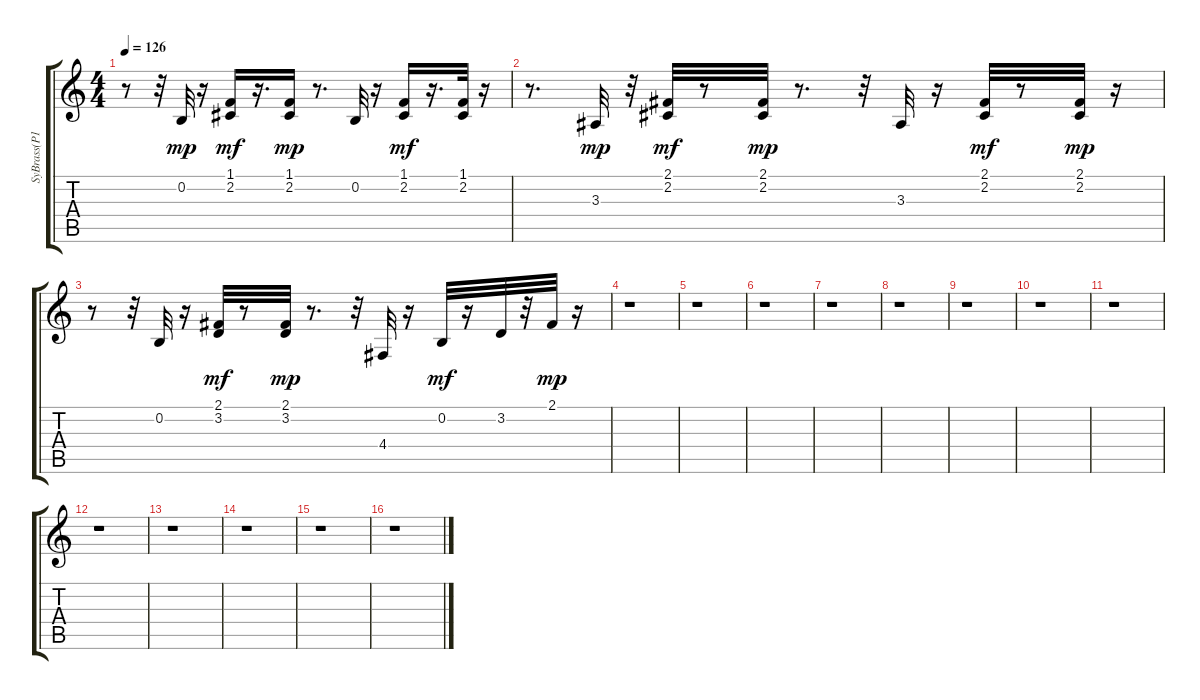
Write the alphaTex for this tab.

\track ("SyBrass(P137)" "SyBrass(P1") {instrument synthbrass1}
\staff {score tabs}
\tuning (E4 B3 G3 D3 A2 E2) {hide}
\ts (4 4)
\tempo 126
\clef g2
\ks c
r.8{dy mp} r.32 0.2.32 r.16 (1.1 2.2).16{dy mf} r.16{d} (1.1 2.2).16{dy mp} r.8{d} 0.2.32 r.16 (1.1 2.2).16{dy mf} r.16{d} (1.1 2.2).32 r.16 |
r.8{d} 3.3.32{dy mp} r.32 (2.1 2.2).32{dy mf} r.8 (2.1 2.2).32{dy mp} r.8{d} r.32 3.3.32 r.16 (2.1 2.2).32{dy mf} r.8 (2.1 2.2).32{dy mp} r.16 |
r.8 r.32 0.2.32 r.16 (2.1 3.2).32{dy mf} r.8 (2.1 3.2).32{dy mp} r.8{d} r.32 4.4.32 r.16 0.2.32{dy mf} r.16 3.2.32 r.32 2.1.32{dy mp} r.16 |
r.1 |
r.1 |
r.1 |
r.1 |
r.1 |
r.1 |
r.1 |
r.1 |
r.1 |
r.1 |
r.1 |
r.1 |
r.1
